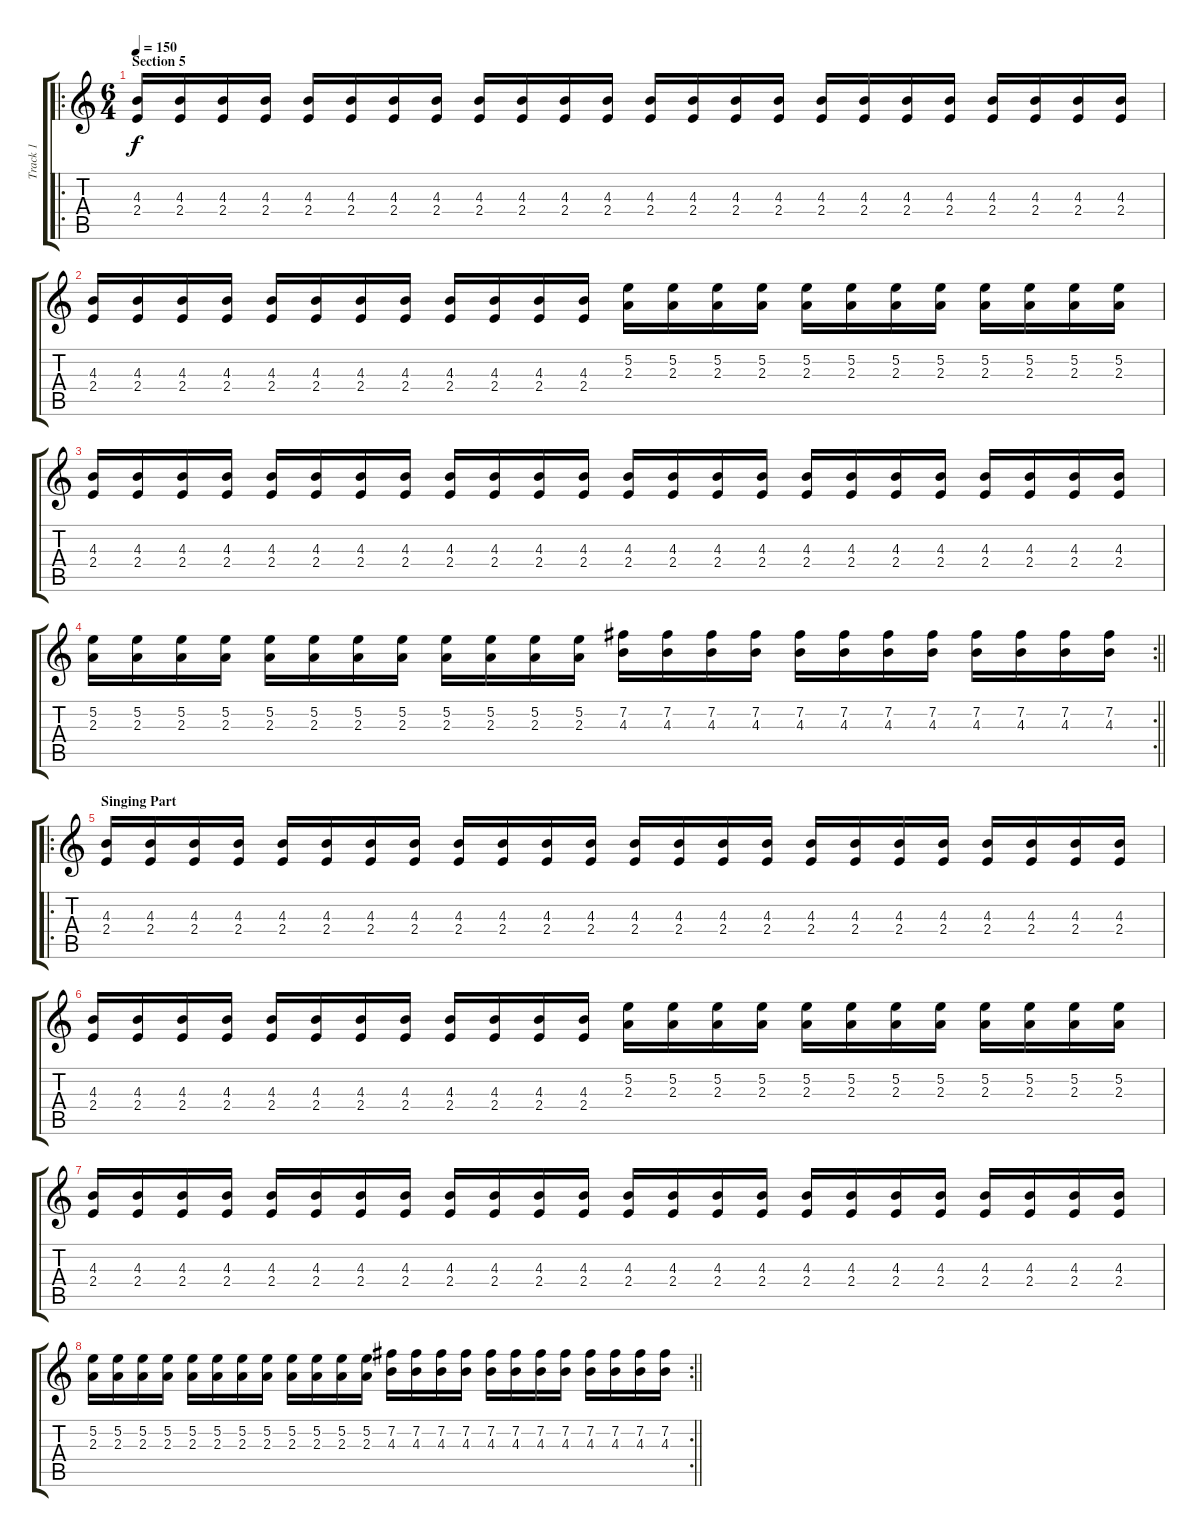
\track ("Track 1" "Track 1") {instrument overdrivenguitar}
\staff {score tabs}
\tuning (E4 B3 G3 D3 A2 E2) {hide}
\ro
\ts (6 4)
\section ("" "Section 5")
\tempo 150
\clef g2
\ks c
(4.3 2.4).16{dy f} (4.3 2.4).16 (4.3 2.4).16 (4.3 2.4).16 (4.3 2.4).16 (4.3 2.4).16 (4.3 2.4).16 (4.3 2.4).16 (4.3 2.4).16 (4.3 2.4).16 (4.3 2.4).16 (4.3 2.4).16 (4.3 2.4).16 (4.3 2.4).16 (4.3 2.4).16 (4.3 2.4).16 (4.3 2.4).16 (4.3 2.4).16 (4.3 2.4).16 (4.3 2.4).16 (4.3 2.4).16 (4.3 2.4).16 (4.3 2.4).16 (4.3 2.4).16 |
(4.3 2.4).16 (4.3 2.4).16 (4.3 2.4).16 (4.3 2.4).16 (4.3 2.4).16 (4.3 2.4).16 (4.3 2.4).16 (4.3 2.4).16 (4.3 2.4).16 (4.3 2.4).16 (4.3 2.4).16 (4.3 2.4).16 (5.2 2.3).16 (5.2 2.3).16 (5.2 2.3).16 (5.2 2.3).16 (5.2 2.3).16 (5.2 2.3).16 (5.2 2.3).16 (5.2 2.3).16 (5.2 2.3).16 (5.2 2.3).16 (5.2 2.3).16 (5.2 2.3).16 |
(4.3 2.4).16 (4.3 2.4).16 (4.3 2.4).16 (4.3 2.4).16 (4.3 2.4).16 (4.3 2.4).16 (4.3 2.4).16 (4.3 2.4).16 (4.3 2.4).16 (4.3 2.4).16 (4.3 2.4).16 (4.3 2.4).16 (4.3 2.4).16 (4.3 2.4).16 (4.3 2.4).16 (4.3 2.4).16 (4.3 2.4).16 (4.3 2.4).16 (4.3 2.4).16 (4.3 2.4).16 (4.3 2.4).16 (4.3 2.4).16 (4.3 2.4).16 (4.3 2.4).16 |
\rc 2
\barLineRight lightlight
(5.2 2.3).16 (5.2 2.3).16 (5.2 2.3).16 (5.2 2.3).16 (5.2 2.3).16 (5.2 2.3).16 (5.2 2.3).16 (5.2 2.3).16 (5.2 2.3).16 (5.2 2.3).16 (5.2 2.3).16 (5.2 2.3).16 (7.2 4.3).16 (7.2 4.3).16 (7.2 4.3).16 (7.2 4.3).16 (7.2 4.3).16 (7.2 4.3).16 (7.2 4.3).16 (7.2 4.3).16 (7.2 4.3).16 (7.2 4.3).16 (7.2 4.3).16 (7.2 4.3).16 |
\ro
\section ("" "Singing Part")
(4.3 2.4).16 (4.3 2.4).16 (4.3 2.4).16 (4.3 2.4).16 (4.3 2.4).16 (4.3 2.4).16 (4.3 2.4).16 (4.3 2.4).16 (4.3 2.4).16 (4.3 2.4).16 (4.3 2.4).16 (4.3 2.4).16 (4.3 2.4).16 (4.3 2.4).16 (4.3 2.4).16 (4.3 2.4).16 (4.3 2.4).16 (4.3 2.4).16 (4.3 2.4).16 (4.3 2.4).16 (4.3 2.4).16 (4.3 2.4).16 (4.3 2.4).16 (4.3 2.4).16 |
(4.3 2.4).16 (4.3 2.4).16 (4.3 2.4).16 (4.3 2.4).16 (4.3 2.4).16 (4.3 2.4).16 (4.3 2.4).16 (4.3 2.4).16 (4.3 2.4).16 (4.3 2.4).16 (4.3 2.4).16 (4.3 2.4).16 (5.2 2.3).16 (5.2 2.3).16 (5.2 2.3).16 (5.2 2.3).16 (5.2 2.3).16 (5.2 2.3).16 (5.2 2.3).16 (5.2 2.3).16 (5.2 2.3).16 (5.2 2.3).16 (5.2 2.3).16 (5.2 2.3).16 |
(4.3 2.4).16 (4.3 2.4).16 (4.3 2.4).16 (4.3 2.4).16 (4.3 2.4).16 (4.3 2.4).16 (4.3 2.4).16 (4.3 2.4).16 (4.3 2.4).16 (4.3 2.4).16 (4.3 2.4).16 (4.3 2.4).16 (4.3 2.4).16 (4.3 2.4).16 (4.3 2.4).16 (4.3 2.4).16 (4.3 2.4).16 (4.3 2.4).16 (4.3 2.4).16 (4.3 2.4).16 (4.3 2.4).16 (4.3 2.4).16 (4.3 2.4).16 (4.3 2.4).16 |
\rc 2
\barLineRight lightlight
(5.2 2.3).16 (5.2 2.3).16 (5.2 2.3).16 (5.2 2.3).16 (5.2 2.3).16 (5.2 2.3).16 (5.2 2.3).16 (5.2 2.3).16 (5.2 2.3).16 (5.2 2.3).16 (5.2 2.3).16 (5.2 2.3).16 (7.2 4.3).16 (7.2 4.3).16 (7.2 4.3).16 (7.2 4.3).16 (7.2 4.3).16 (7.2 4.3).16 (7.2 4.3).16 (7.2 4.3).16 (7.2 4.3).16 (7.2 4.3).16 (7.2 4.3).16 (7.2 4.3).16
